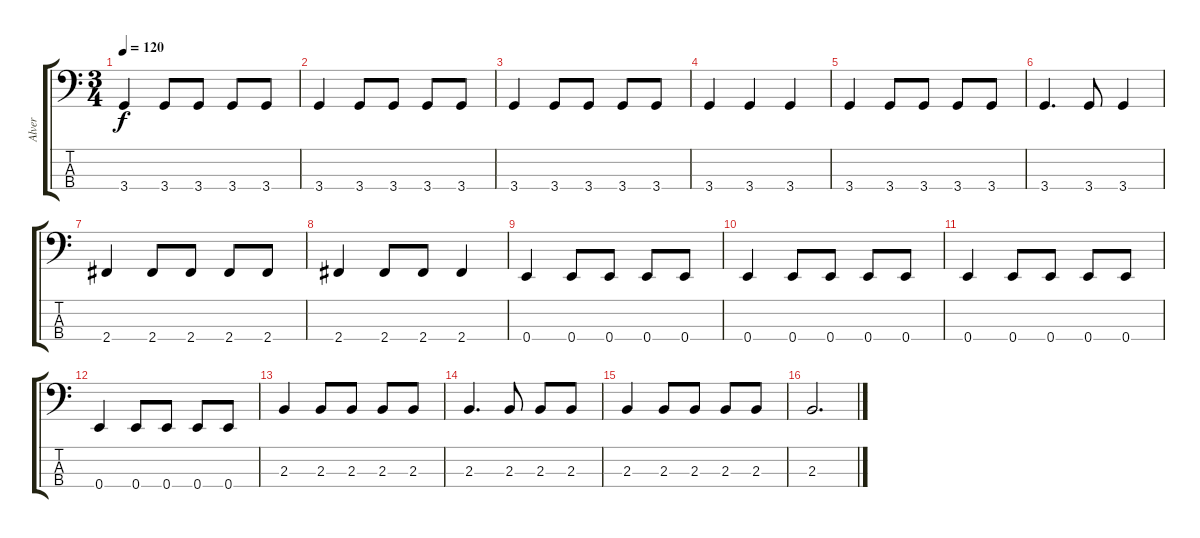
\track ("Alver" "Alver") {instrument electricbassfinger}
\staff {score tabs}
\tuning (G2 D2 A1 E1) {hide}
\ts (3 4)
\tempo 120
\clef f4
\ks c
3.4.4{dy f} 3.4.8 3.4.8 3.4.8 3.4.8 |
3.4.4 3.4.8 3.4.8 3.4.8 3.4.8 |
3.4.4 3.4.8 3.4.8 3.4.8 3.4.8 |
3.4.4 3.4.4 3.4.4 |
3.4.4 3.4.8 3.4.8 3.4.8 3.4.8 |
3.4.4{d} 3.4.8 3.4.4 |
2.4.4 2.4.8 2.4.8 2.4.8 2.4.8 |
2.4.4 2.4.8 2.4.8 2.4.4 |
0.4.4 0.4.8 0.4.8 0.4.8 0.4.8 |
0.4.4 0.4.8 0.4.8 0.4.8 0.4.8 |
0.4.4 0.4.8 0.4.8 0.4.8 0.4.8 |
0.4.4 0.4.8 0.4.8 0.4.8 0.4.8 |
2.3.4 2.3.8 2.3.8 2.3.8 2.3.8 |
2.3.4{d} 2.3.8 2.3.8 2.3.8 |
2.3.4 2.3.8 2.3.8 2.3.8 2.3.8 |
2.3.2{d}
